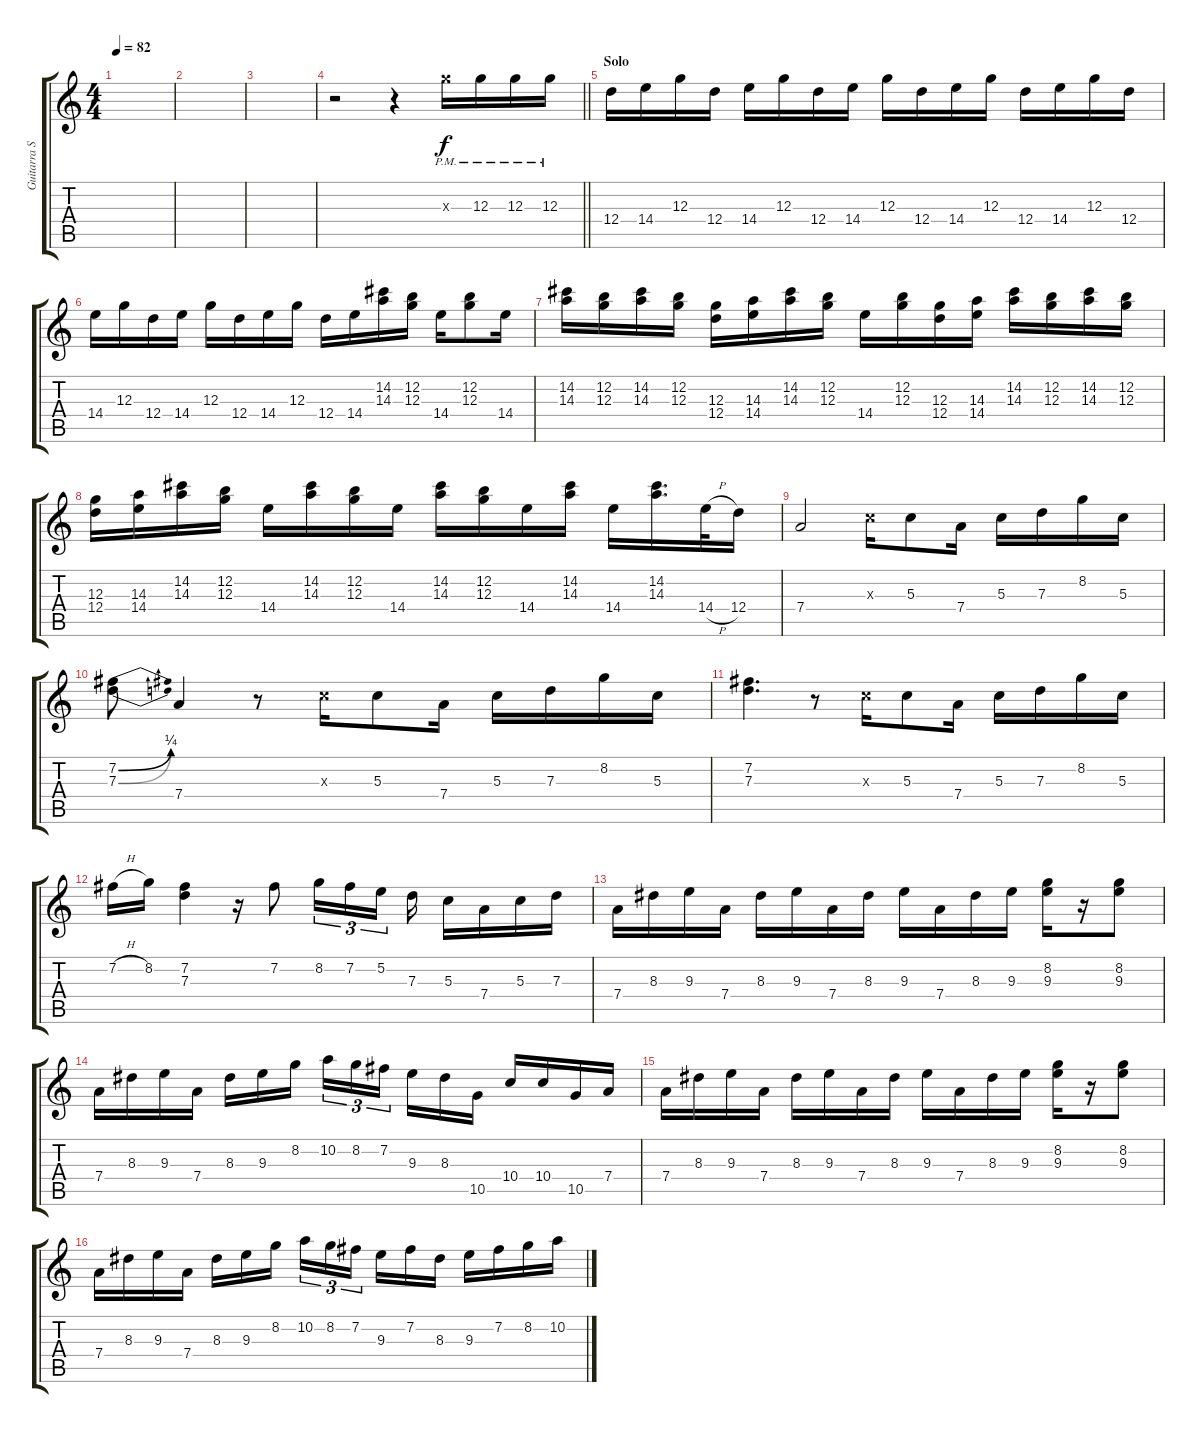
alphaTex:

\track ("Guitarra Solo" "Guitarra S") {instrument overdrivenguitar}
\staff {score tabs}
\tuning (E4 B3 G3 D3 A2 E2) {hide}
\ts (4 4)
\tempo 82
\clef g2
\ks c
|
|
|
\barLineRight lightlight
r.2 r.4 12.3{pm x}.16 12.3{pm}.16 12.3{pm}.16 12.3{pm}.16 |
\section ("" "Solo")
12.4.16 14.4.16 12.3.16 12.4.16 14.4.16 12.3.16 12.4.16 14.4.16 12.3.16 12.4.16 14.4.16 12.3.16 12.4.16 14.4.16 12.3.16 12.4.16 |
14.4.16 12.3.16 12.4.16 14.4.16 12.3.16 12.4.16 14.4.16 12.3.16 12.4.16 14.4.16 (14.2 14.3).16 (12.2 12.3).16 14.4.16 (12.2 12.3).8 14.4.16 |
(14.2 14.3).16 (12.2 12.3).16 (14.2 14.3).16 (12.2 12.3).16 (12.3 12.4).16 (14.3 14.4).16 (14.2 14.3).16 (12.2 12.3).16 14.4.16 (12.2 12.3).16 (12.3 12.4).16 (14.3 14.4).16 (14.2 14.3).16 (12.2 12.3).16 (14.2 14.3).16 (12.2 12.3).16 |
(12.3 12.4).16 (14.3 14.4).16 (14.2 14.3).16 (12.2 12.3).16 14.4.16 (14.2 14.3).16 (12.2 12.3).16 14.4.16 (14.2 14.3).16 (12.2 12.3).16 14.4.16 (14.2 14.3).16 14.4.16 (14.2 14.3).16{d} 14.4{h}.32 12.4.16 |
7.4.2 5.3{x}.16 5.3.8 7.4.16 5.3.16 7.3.16 8.2.16 5.3.16 |
(7.2{be (bend 0 0 60 1)} 7.3{be (bend 0 0 60 1)}).8 7.4.4 r.8 5.3{x}.16 5.3.8 7.4.16 5.3.16 7.3.16 8.2.16 5.3.16 |
(7.2 7.3).4{d} r.8 5.3{x}.16 5.3.8 7.4.16 5.3.16 7.3.16 8.2.16 5.3.16 |
7.2{h}.16 8.2.16 (7.2 7.3).4 r.16 7.2.8 8.2.16{tu (3 2)} 7.2.16{tu (3 2)} 5.2.16{tu (3 2) beam splitsecondary} 7.3.16 5.3.16 7.4.16 5.3.16 7.3.16 |
7.4.16 8.3.16 9.3.16 7.4.16 8.3.16 9.3.16 7.4.16 8.3.16 9.3.16 7.4.16 8.3.16 9.3.16 (8.2 9.3).16 r.16 (8.2 9.3).8 |
7.4.16 8.3.16 9.3.16 7.4.16 8.3.16 9.3.16 8.2.16{beam splitsecondary} 10.2.16{tu (3 2)} 8.2.16{tu (3 2)} 7.2.16{tu (3 2) beam splitsecondary} 9.3.16 8.3.16 10.5.16 10.4.16 10.4.16 10.5.16 7.4.16 |
7.4.16 8.3.16 9.3.16 7.4.16 8.3.16 9.3.16 7.4.16 8.3.16 9.3.16 7.4.16 8.3.16 9.3.16 (8.2 9.3).16 r.16 (8.2 9.3).8 |
7.4.16 8.3.16 9.3.16 7.4.16 8.3.16 9.3.16 8.2.16{beam splitsecondary} 10.2.16{tu (3 2)} 8.2.16{tu (3 2)} 7.2.16{tu (3 2) beam splitsecondary} 9.3.16 7.2.16 8.3.16 9.3.16 7.2.16 8.2.16 10.2.16
